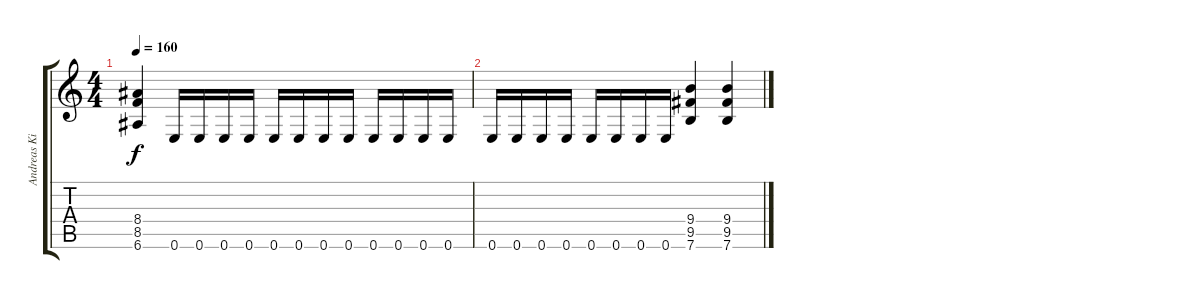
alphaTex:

\track ("Andreas Kisser" "Andreas Ki") {instrument distortionguitar}
\staff {score tabs}
\tuning (E4 B3 G3 D3 A2 E2) {hide}
\ts (4 4)
\tempo 160
\clef g2
\ks c
(8.4 8.5 6.6).4{dy f} 0.6.16 0.6.16 0.6.16 0.6.16 0.6.16 0.6.16 0.6.16 0.6.16 0.6.16 0.6.16 0.6.16 0.6.16 |
0.6.16{volume 0} 0.6.16 0.6.16 0.6.16 0.6.16 0.6.16 0.6.16 0.6.16 (9.4 9.5 7.6).4 (9.4 9.5 7.6).4
